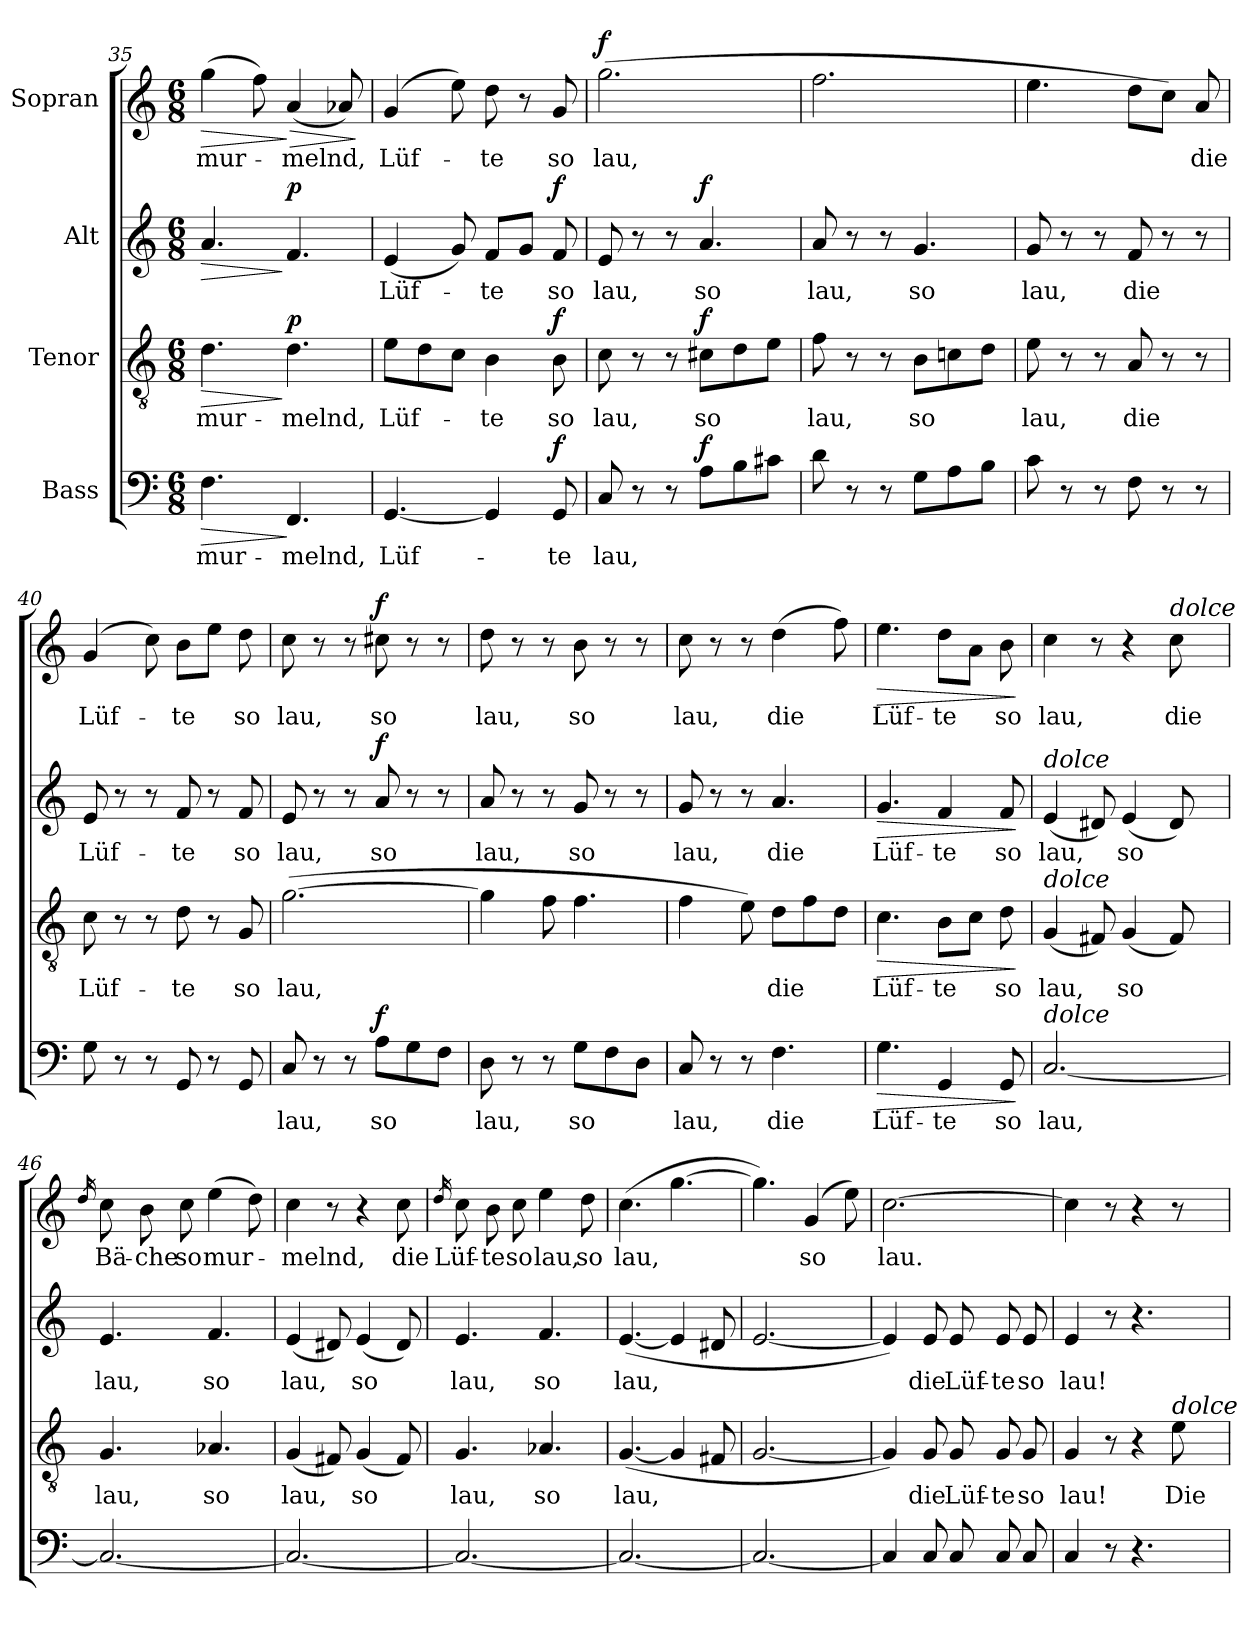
**kern	**text	**dynam	**kern	**text	**dynam	**kern	**text	**dynam	**kern	**text	**dynam
*part4	*part4	*part4	*part3	*part3	*part3	*part2	*part2	*part2	*part1	*part1	*part1
*staff4	*staff4	*staff4	*staff3	*staff3	*staff3	*staff2	*staff2	*staff2	*staff1	*staff1	*staff1
*I"Bass	*	*	*I"Tenor	*	*	*I"Alt	*	*	*I"Sopran	*	*
*clefF4	*	*	*clefGv2	*	*	*clefG2	*	*	*clefG2	*	*
*k[]	*	*	*k[]	*	*	*k[]	*	*	*k[]	*	*
*M6/8	*	*	*M6/8	*	*	*M6/8	*	*	*M6/8	*	*
=35	=35	=35	=35	=35	=35	=35	=35	=35	=35	=35	=35
!	!	!LO:HP:b	!	!	!LO:HP:b	!	!	!LO:HP:b	!	!	!LO:HP:b
4.F\	mur-	>	4.d\	mur-	>	4.a/	.	>	(4gg\	mur-	>
.	.	.	.	.	.	.	.	.	8ff\)	.	.
!	!	!	!	!	!LO:DY:n=1:a	!	!	!LO:DY:n=1:a	!	!	!LO:HP:n=1:b
4.FF/	-melnd,	]	4.d\	-melnd,	] p	4.f/	.	] p	(4a/	-melnd,	] >
.	.	.	.	.	.	.	.	.	8a-X/)	.	.
.	.	.	.	.	.	.	.	.	.	.	]
!!LO:PB:g=z
=36	=36	=36	=36	=36	=36	=36	=36	=36	=36	=36	=36
[4.GG/	Lüf-	.	8e\L	Lüf-	.	(>4e/	Lüf-	.	(4g/	Lüf-	.
.	.	.	8d\	.	.	.	.	.	.	.	.
.	.	.	8c\J	.	.	8g/)	.	.	8ee\)	.	.
4GG/]	.	.	4B\	-te	.	8f/L	-te	.	8dd\	-te	.
.	.	.	.	.	.	8g/J	.	.	8r	.	.
!	!	!LO:DY:a	!	!	!LO:DY:a	!	!	!LO:DY:a	!	!	!
8GG/	-te	f	8B\	so	f	8f/	so	f	8g/	so	.
=37	=37	=37	=37	=37	=37	=37	=37	=37	=37	=37	=37
!	!	!	!	!	!	!	!	!	!	!	!LO:DY:a
8C/	lau,	.	8c\	lau,	.	8e/	lau,	.	(2.gg\	lau,	f
8r	.	.	8r	.	.	8r	.	.	.	.	.
8r	.	.	8r	.	.	8r	.	.	.	.	.
!	!	!LO:DY:a	!	!	!LO:DY:a	!	!	!LO:DY:a	!	!	!
8A\L	.	f	8c#X\L	so	f	4.a/	so	f	.	.	.
8B\	.	.	8d\	.	.	.	.	.	.	.	.
8c#X\J	.	.	8e\J	.	.	.	.	.	.	.	.
=38	=38	=38	=38	=38	=38	=38	=38	=38	=38	=38	=38
8d\	.	.	8f\	lau,	.	8a/	lau,	.	2.ff\	.	.
8r	.	.	8r	.	.	8r	.	.	.	.	.
8r	.	.	8r	.	.	8r	.	.	.	.	.
8G\L	.	.	8B\L	so	.	4.g/	so	.	.	.	.
8A\	.	.	8cn\	.	.	.	.	.	.	.	.
8B\J	.	.	8d\J	.	.	.	.	.	.	.	.
=39	=39	=39	=39	=39	=39	=39	=39	=39	=39	=39	=39
8c\	.	.	8e\	lau,	.	8g/	lau,	.	4.ee\	.	.
8r	.	.	8r	.	.	8r	.	.	.	.	.
8r	.	.	8r	.	.	8r	.	.	.	.	.
8F\	.	.	8A/	die	.	8f/	die	.	8dd\L	.	.
8r	.	.	8r	.	.	8r	.	.	8cc\J)	.	.
8r	.	.	8r	.	.	8r	.	.	8a/	die	.
=40	=40	=40	=40	=40	=40	=40	=40	=40	=40	=40	=40
8G\	.	.	8c\	Lüf-	.	8e/	Lüf-	.	(4g/	Lüf-	.
8r	.	.	8r	.	.	8r	.	.	.	.	.
8r	.	.	8r	.	.	8r	.	.	8cc\)	.	.
8GG/	.	.	8d\	-te	.	8f/	-te	.	8b\L	-te	.
8r	.	.	8r	.	.	8r	.	.	8ee\J	.	.
8GG/	.	.	8G/	so	.	8f/	so	.	8dd\	so	.
!!LO:LB:g=z
=41	=41	=41	=41	=41	=41	=41	=41	=41	=41	=41	=41
8C/	lau,	.	([2.g\	lau,	.	8e/	lau,	.	8cc\	lau,	.
8r	.	.	.	.	.	8r	.	.	8r	.	.
8r	.	.	.	.	.	8r	.	.	8r	.	.
!	!	!LO:DY:a	!	!	!	!	!	!LO:DY:a	!	!	!LO:DY:a
8A\L	so	f	.	.	.	8a/	so	f	8cc#X\	so	f
8G\	.	.	.	.	.	8r	.	.	8r	.	.
8F\J	.	.	.	.	.	8r	.	.	8r	.	.
=42	=42	=42	=42	=42	=42	=42	=42	=42	=42	=42	=42
8D\	lau,	.	4g\]	.	.	8a/	lau,	.	8dd\	lau,	.
8r	.	.	.	.	.	8r	.	.	8r	.	.
8r	.	.	8f\	.	.	8r	.	.	8r	.	.
8G\L	so	.	4.f\	.	.	8g/	so	.	8b\	so	.
8F\	.	.	.	.	.	8r	.	.	8r	.	.
8D\J	.	.	.	.	.	8r	.	.	8r	.	.
=43	=43	=43	=43	=43	=43	=43	=43	=43	=43	=43	=43
8C/	lau,	.	4f\	.	.	8g/	lau,	.	8cc\	lau,	.
8r	.	.	.	.	.	8r	.	.	8r	.	.
8r	.	.	8e\)	.	.	8r	.	.	8r	.	.
4.F\	die	.	8d\L	die	.	4.a/	die	.	(4dd\	die	.
.	.	.	8f\	.	.	.	.	.	.	.	.
.	.	.	8d\J	.	.	.	.	.	8ff\)	.	.
=44	=44	=44	=44	=44	=44	=44	=44	=44	=44	=44	=44
!	!	!LO:HP:b	!	!	!LO:HP:b	!	!	!LO:HP:b	!	!	!LO:HP:b
4.G\	Lüf-	>	4.c\	Lüf-	>	4.g/	Lüf-	>	4.ee\	Lüf-	>
4GG/	-te	.	8B\L	-te	.	4f/	-te	.	8dd\L	-te	.
.	.	.	8c\J	.	.	.	.	.	8a\J	.	.
8GG/	so	.	8d\	so	.	8f/	so	.	8b\	so	.
.	.	]	.	.	]	.	.	]	.	.	]
=45	=45	=45	=45	=45	=45	=45	=45	=45	=45	=45	=45
!	!	!	!	!	!	!LO:TX:a:i:t=dolce	!	!	!	!	!
!	!	!	!LO:TX:a:i:t=dolce	!	!	!	!	!	!	!	!
!LO:TX:a:i:t=dolce	!	!	!	!	!	!	!	!	!	!	!
[2.C/	lau,	.	(>4G/	lau,	.	(>4e/	lau,	.	4cc\	lau,	.
.	.	.	8F#X/)	.	.	8d#X/)	.	.	8r	.	.
.	.	.	(>4G/	so	.	(>4e/	so	.	4r	.	.
!	!	!	!	!	!	!	!	!	!LO:TX:a:i:t=dolce	!	!
.	.	.	8F#/)	.	.	8d#/)	.	.	8cc\	die	.
!!LO:LB:g=z
=46	=46	=46	=46	=46	=46	=46	=46	=46	=46	=46	=46
.	.	.	.	.	.	.	.	.	16qdd/	.	.
2.C/_	.	.	4.G/	lau,	.	4.e/	lau,	.	8cc\	Bä-	.
.	.	.	.	.	.	.	.	.	8b\	-che	.
.	.	.	.	.	.	.	.	.	8cc\	so	.
.	.	.	4.A-X/	so	.	4.f/	so	.	(4ee\	mur-	.
.	.	.	.	.	.	.	.	.	8dd\)	.	.
=47	=47	=47	=47	=47	=47	=47	=47	=47	=47	=47	=47
2.C/_	.	.	(>4G/	lau,	.	(>4e/	lau,	.	4cc\	-melnd,	.
.	.	.	8F#X/)	.	.	8d#X/)	.	.	8r	.	.
.	.	.	(>4G/	so	.	(>4e/	so	.	4r	.	.
.	.	.	8F#/)	.	.	8d#/)	.	.	8cc\	die	.
=48	=48	=48	=48	=48	=48	=48	=48	=48	=48	=48	=48
.	.	.	.	.	.	.	.	.	16qdd/	.	.
2.C/_	.	.	4.G/	lau,	.	4.e/	lau,	.	8cc\	Lüf-	.
.	.	.	.	.	.	.	.	.	8b\	-te	.
.	.	.	.	.	.	.	.	.	8cc\	so	.
.	.	.	4.A-X/	so	.	4.f/	so	.	4ee\	lau,	.
.	.	.	.	.	.	.	.	.	8dd\	so	.
=49	=49	=49	=49	=49	=49	=49	=49	=49	=49	=49	=49
2.C/_	.	.	([4.G/	lau,	.	([4.e/	lau,	.	(4.cc\	lau,	.
.	.	.	4G/]	.	.	4e/]	.	.	[4.gg\	.	.
.	.	.	8F#X/	.	.	8d#X/	.	.	.	.	.
=50	=50	=50	=50	=50	=50	=50	=50	=50	=50	=50	=50
2.C/_	.	.	[2.G/	.	.	[2.e/	.	.	4.gg\])	.	.
.	.	.	.	.	.	.	.	.	(4g/	so	.
.	.	.	.	.	.	.	.	.	8ee\)	.	.
=51	=51	=51	=51	=51	=51	=51	=51	=51	=51	=51	=51
4C/]	.	.	4G/])	.	.	4e/])	.	.	[2.cc\	lau.	.
8C/	.	.	8G/	die	.	8e/	die	.	.	.	.
8C/	.	.	8G/	Lüf-	.	8e/	Lüf-	.	.	.	.
8C/	.	.	8G/	-te	.	8e/	-te	.	.	.	.
8C/	.	.	8G/	so	.	8e/	so	.	.	.	.
!!LO:LB:g=z
=52	=52	=52	=52	=52	=52	=52	=52	=52	=52	=52	=52
4C/	.	.	4G/	lau!	.	4e/	lau!	.	4cc\]	.	.
8r	.	.	8r	.	.	8r	.	.	8r	.	.
4.r	.	.	4r	.	.	4.r	.	.	4r	.	.
!	!	!	!LO:TX:a:i:t=dolce	!	!	!	!	!	!	!	!
.	.	.	8e\	Die	.	.	.	.	8r	.	.
=	=	=	=	=	=	=	=	=	=	=	=
*-	*-	*-	*-	*-	*-	*-	*-	*-	*-	*-	*-
